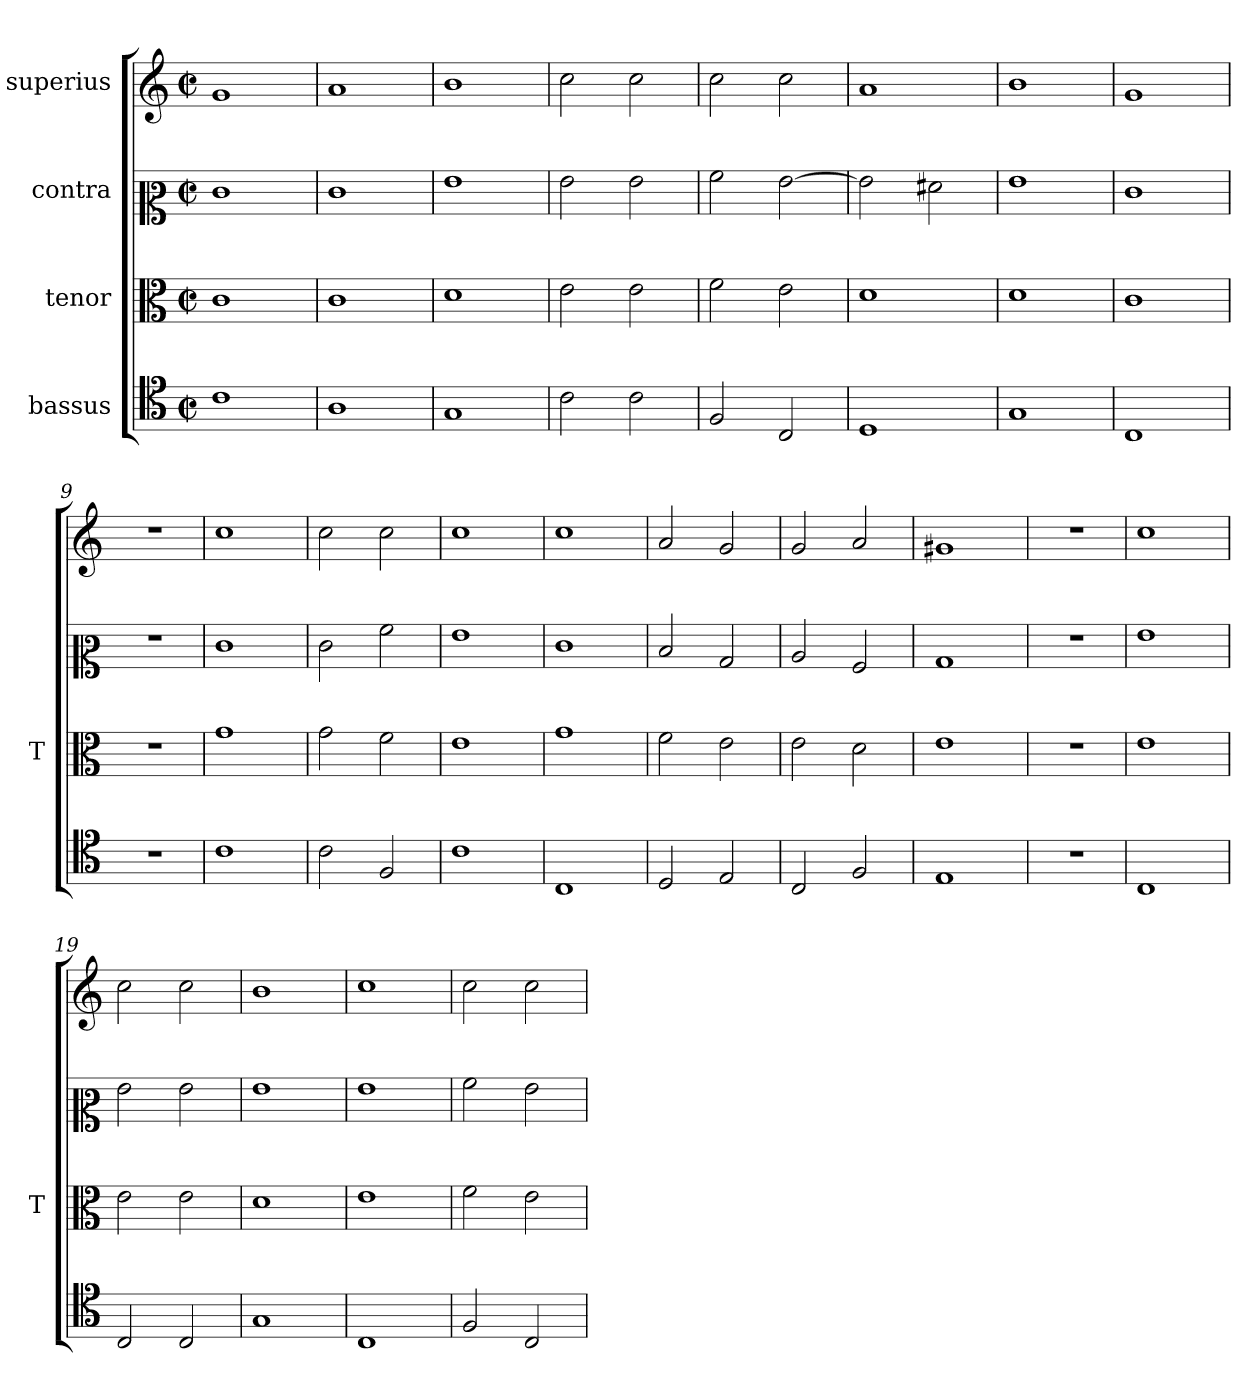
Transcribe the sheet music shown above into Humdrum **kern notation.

**kern	**kern	**kern	**kern
*part4	*part3	*part2	*part1
*staff4	*staff3	*staff2	*staff1
*I"bassus	*I"tenor	*I"contra	*I"superius
*	*I'T	*	*
*clefC4	*clefC3	*clefC2	*clefG2
*M2/2	*M2/2	*M2/2	*M2/2
*met(c|)	*met(c|)	*met(c|)	*met(c|)
=1	=1	=1	=1
1c	1c	1e	1g
=2	=2	=2	=2
1A	1c	1e	1a
=3	=3	=3	=3
1G	1d	1g	1b
=4	=4	=4	=4
2c	2e	2g	2cc
2c	2e	2g	2cc
=5	=5	=5	=5
2F	2f	2a	2cc
2C	2e	[2g	2cc
=6	=6	=6	=6
1D	1d	2g]	1a
.	.	2f#X	.
=7	=7	=7	=7
1G	1d	1g	1b
=8	=8	=8	=8
1C	1c	1e	1g
=9	=9	=9	=9
1r	1r	1r	1r
=10	=10	=10	=10
1c	1g	1e	1cc
=11	=11	=11	=11
2c	2g	2e	2cc
2F	2f	2a	2cc
=12	=12	=12	=12
1c	1e	1g	1cc
=13	=13	=13	=13
1C	1g	1e	1cc
=14	=14	=14	=14
2D	2f	2d	2a
2E	2e	2B	2g
=15	=15	=15	=15
2C	2e	2c	2g
2F	2d	2A	2a
=16	=16	=16	=16
1E	1e	1B	1g#X
=17	=17	=17	=17
1r	1r	1r	1r
=18	=18	=18	=18
1C	1e	1g	1cc
=19	=19	=19	=19
2C	2e	2g	2cc
2C	2e	2g	2cc
=20	=20	=20	=20
1G	1d	1g	1b
=21	=21	=21	=21
1C	1e	1g	1cc
=22	=22	=22	=22
2F	2f	2a	2cc
2C	2e	2g	2cc
=	=	=	=
*-	*-	*-	*-
